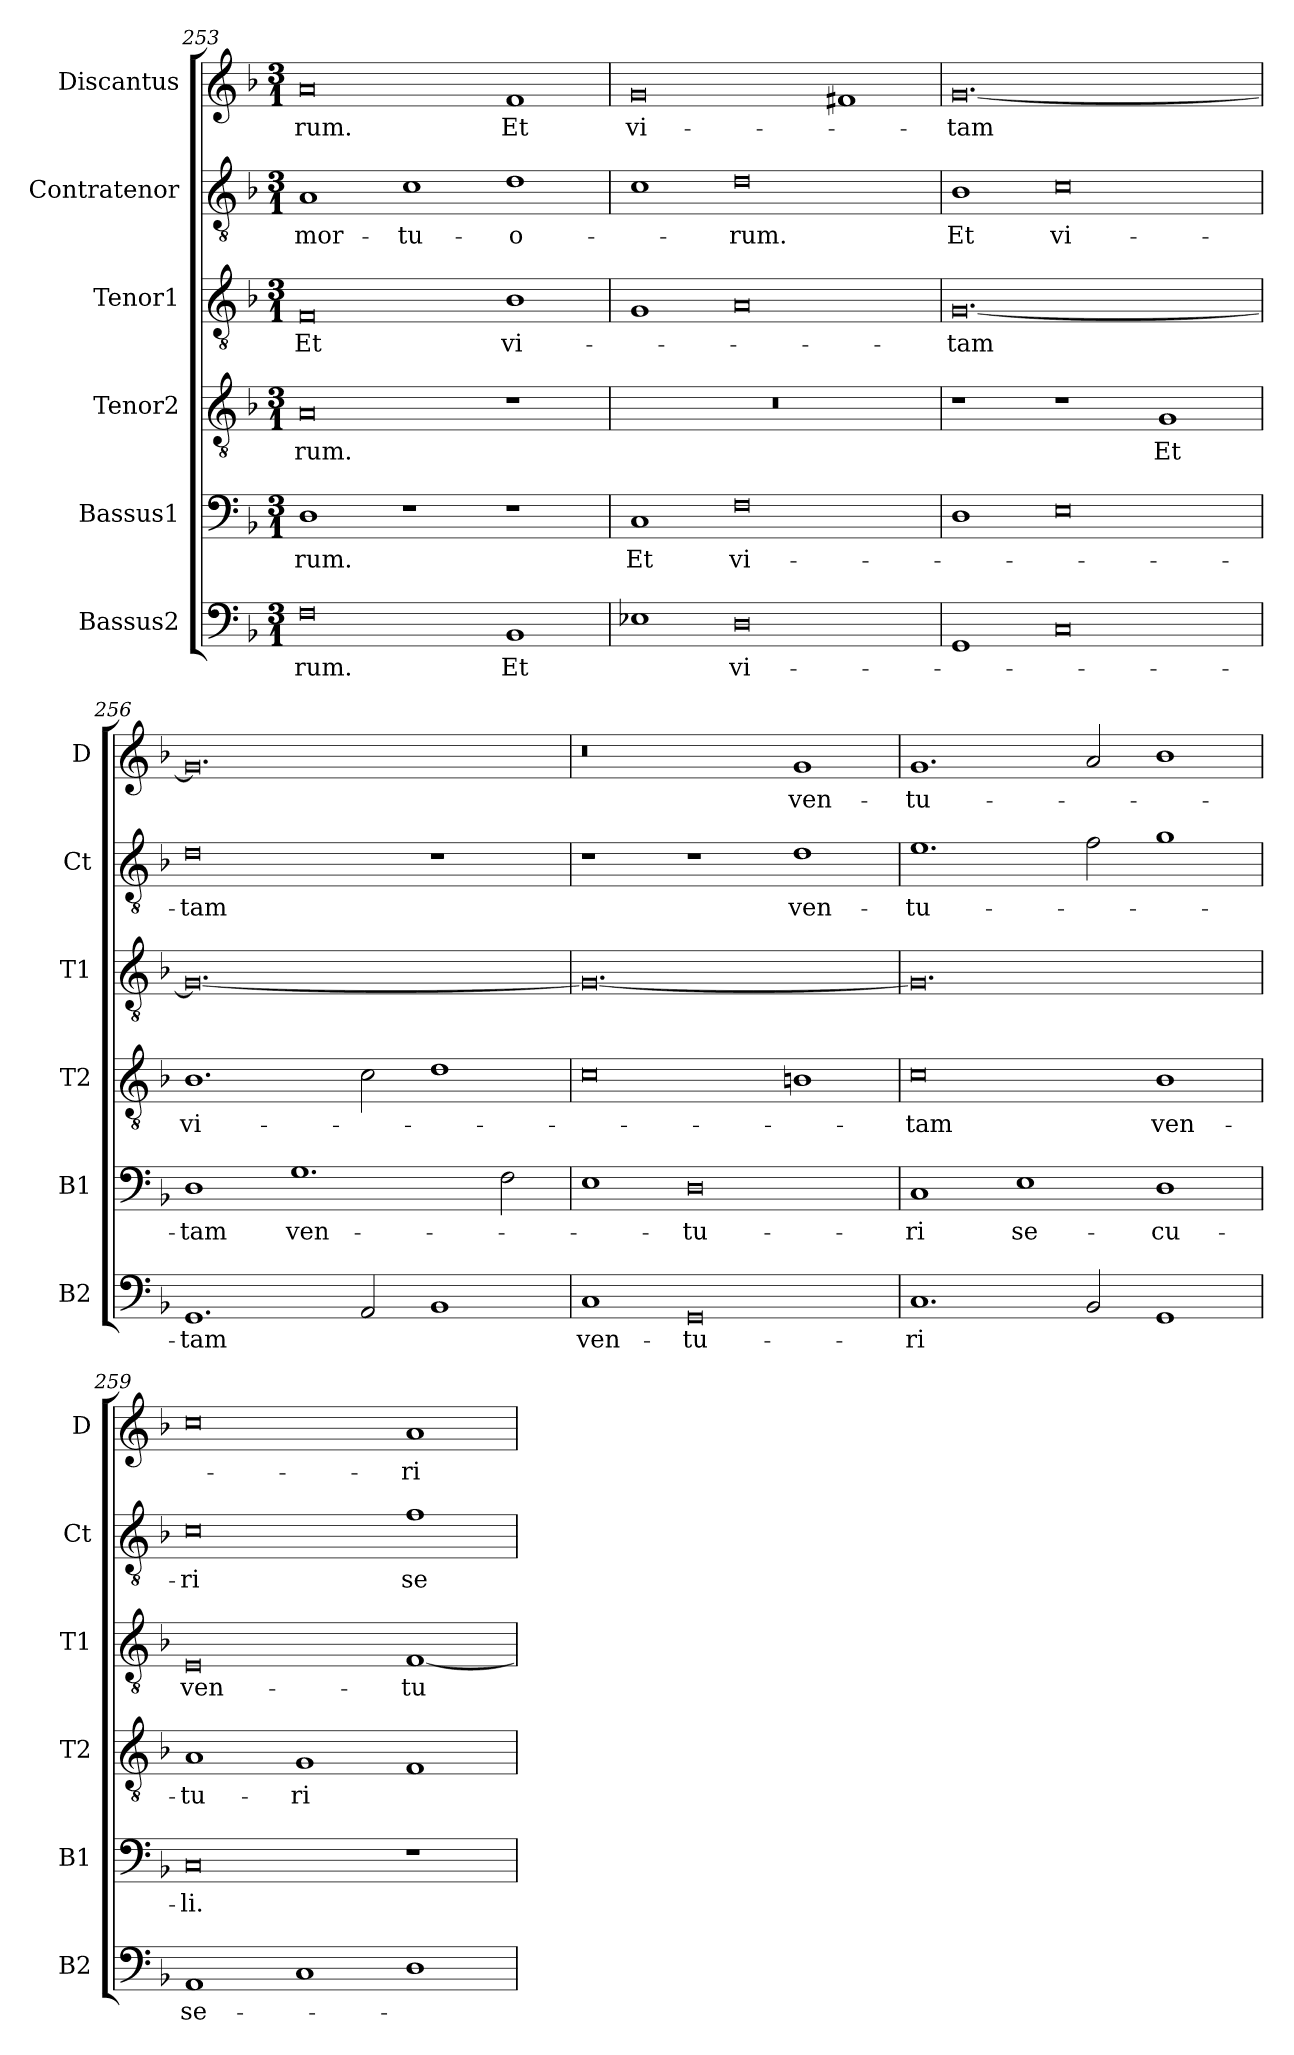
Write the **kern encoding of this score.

**kern	**text	**kern	**text	**kern	**text	**kern	**text	**kern	**text	**kern	**text
*part6	*part6	*part5	*part5	*part4	*part4	*part3	*part3	*part2	*part2	*part1	*part1
*staff6	*staff6	*staff5	*staff5	*staff4	*staff4	*staff3	*staff3	*staff2	*staff2	*staff1	*staff1
*I"Bassus2	*	*I"Bassus1	*	*I"Tenor2	*	*I"Tenor1	*	*I"Contratenor	*	*I"Discantus	*
*I'B2	*	*I'B1	*	*I'T2	*	*I'T1	*	*I'Ct	*	*I'D	*
*clefF4	*	*clefF4	*	*clefGv2	*	*clefGv2	*	*clefGv2	*	*clefG2	*
*k[b-]	*	*k[b-]	*	*k[b-]	*	*k[b-]	*	*k[b-]	*	*k[b-]	*
*M3/1	*	*M3/1	*	*M3/1	*	*M3/1	*	*M3/1	*	*M3/1	*
=253	=253	=253	=253	=253	=253	=253	=253	=253	=253	=253	=253
0F	-rum.	1D	-rum.	0A	-rum.	0F	Et	1A	mor-	0a	-rum.
.	.	1r	.	.	.	.	.	1c	-tu-	.	.
1BB-	Et	1r	.	1r	.	1B-	vi-	1d	-o-	1f	Et
=254	=254	=254	=254	=254	=254	=254	=254	=254	=254	=254	=254
1E-X	.	1C	Et	0.r	.	1G	.	1c	.	0g	vi-
0D	vi-	0F	vi-	.	.	0A	.	0d	-rum.	.	.
.	.	.	.	.	.	.	.	.	.	1f#X	.
=255	=255	=255	=255	=255	=255	=255	=255	=255	=255	=255	=255
1GG	.	1D	.	1r	.	[0.G	-tam	1B-	Et	[0.g	-tam
0C	.	0E	.	1r	.	.	.	0c	vi-	.	.
.	.	.	.	1G	Et	.	.	.	.	.	.
=256	=256	=256	=256	=256	=256	=256	=256	=256	=256	=256	=256
1.GG	-tam	1D	-tam	1.B-	vi-	0.G_	.	0d	-tam	0.g]	.
.	.	1.G	ven-	.	.	.	.	.	.	.	.
2AA/	.	.	.	2c\	.	.	.	.	.	.	.
1BB-	.	.	.	1d	.	.	.	1r	.	.	.
.	.	2F\	.	.	.	.	.	.	.	.	.
=257	=257	=257	=257	=257	=257	=257	=257	=257	=257	=257	=257
1C	ven-	1E	.	0c	.	0.G_	.	1r	.	0r	.
0GG	-tu-	0D	-tu-	.	.	.	.	1r	.	.	.
.	.	.	.	1Bn	.	.	.	1d	ven-	1g	ven-
=258	=258	=258	=258	=258	=258	=258	=258	=258	=258	=258	=258
1.C	-ri	1C	-ri	0c	-tam	0.G]	.	1.e	-tu-	1.g	-tu-
.	.	1E	se-	.	.	.	.	.	.	.	.
2BB-/	.	.	.	.	.	.	.	2f\	.	2a/	.
1GG	.	1D	-cu-	1B-	ven-	.	.	1g	.	1b-	.
=259	=259	=259	=259	=259	=259	=259	=259	=259	=259	=259	=259
1AA	se-	0C	-li.	1A	-tu-	0E	ven-	0c	-ri	0cc	.
1C	.	.	.	1G	-ri	.	.	.	.	.	.
1D	.	1r	.	1F	.	[1F	-tu-	1f	se-	1a	-ri
=	=	=	=	=	=	=	=	=	=	=	=
*-	*-	*-	*-	*-	*-	*-	*-	*-	*-	*-	*-
